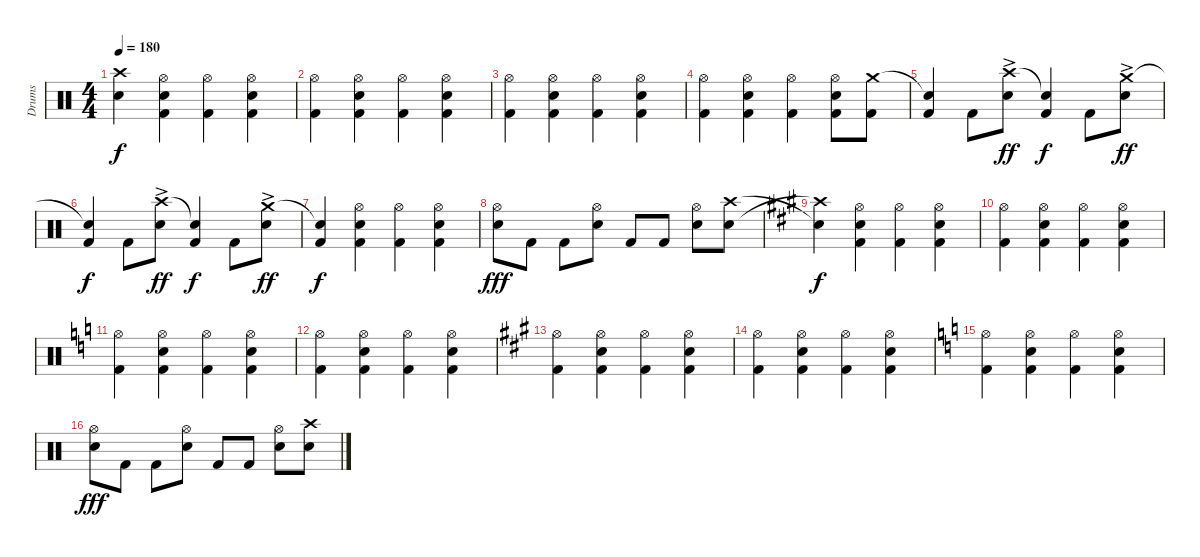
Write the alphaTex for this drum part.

\track ("Drums" "Drums") {instrument percussion}
\staff {score}
\articulation defaults
\ts (4 4)
\tempo 180
\clef neutral
\ks c
("Snare (hit)"{t} "Crash high (hit)"{t}).4{dy f} ("Hi-Hat (open)" "Electric Snare (hit)" "Kick (hit) 2").4 ("Hi-Hat (open)" "Kick (hit) 2").4 ("Hi-Hat (open)" "Electric Snare (hit)" "Kick (hit) 2").4 |
("Hi-Hat (open)" "Kick (hit) 2").4 ("Hi-Hat (open)" "Electric Snare (hit)" "Kick (hit) 2").4 ("Hi-Hat (open)" "Kick (hit) 2").4 ("Hi-Hat (open)" "Electric Snare (hit)" "Kick (hit) 2").4 |
("Hi-Hat (open)" "Kick (hit) 2").4 ("Hi-Hat (open)" "Electric Snare (hit)" "Kick (hit) 2").4 ("Hi-Hat (open)" "Kick (hit) 2").4 ("Hi-Hat (open)" "Electric Snare (hit)" "Kick (hit) 2").4 |
("Hi-Hat (open)" "Kick (hit) 2").4 ("Hi-Hat (open)" "Electric Snare (hit)" "Kick (hit) 2").4 ("Hi-Hat (open)" "Kick (hit) 2").4 ("Hi-Hat (open)" "Electric Snare (hit)" "Kick (hit) 2").8 ("Crash medium (hit)" "Kick (hit) 2").8 |
("Snare (hit)"{t} "Kick (hit) 2").4 "Kick (hit) 2".8 ("Crash high (hit)"{ac} "Electric Snare (hit)").8{dy ff} ("Snare (hit)"{t} "Kick (hit) 2").4{dy f} "Kick (hit) 2".8 ("Crash medium (hit)"{ac} "Electric Snare (hit)").8{dy ff} |
("Snare (hit)"{t} "Kick (hit) 2").4{dy f} "Kick (hit) 2".8 ("Crash high (hit)"{ac} "Electric Snare (hit)").8{dy ff} ("Snare (hit)"{t} "Kick (hit) 2").4{dy f} "Kick (hit) 2".8 ("Crash medium (hit)"{ac} "Electric Snare (hit)").8{dy ff} |
("Snare (hit)"{t} "Kick (hit) 2").4{dy f} ("Hi-Hat (open)" "Electric Snare (hit)" "Kick (hit) 2").4 ("Hi-Hat (open)" "Kick (hit) 2").4 ("Hi-Hat (open)" "Electric Snare (hit)" "Kick (hit) 2").4 |
("Hi-Hat (open)" "Electric Snare (hit)").8{dy fff} "Kick (hit) 2".8 "Kick (hit) 2".8 ("Hi-Hat (open)" "Electric Snare (hit)").8 "Kick (hit) 2".8 "Kick (hit) 2".8 ("Hi-Hat (open)" "Electric Snare (hit)").8 ("Crash high (hit)" "Electric Snare (hit)").8 |
\ks a
("Snare (hit)"{t} "Crash high (hit)"{t}).4{dy f} ("Hi-Hat (open)" "Electric Snare (hit)" "Kick (hit) 2").4 ("Hi-Hat (open)" "Kick (hit) 2").4 ("Hi-Hat (open)" "Electric Snare (hit)" "Kick (hit) 2").4 |
("Hi-Hat (open)" "Kick (hit) 2").4 ("Hi-Hat (open)" "Electric Snare (hit)" "Kick (hit) 2").4 ("Hi-Hat (open)" "Kick (hit) 2").4 ("Hi-Hat (open)" "Electric Snare (hit)" "Kick (hit) 2").4 |
\ks c
("Hi-Hat (open)" "Kick (hit) 2").4 ("Hi-Hat (open)" "Electric Snare (hit)" "Kick (hit) 2").4 ("Hi-Hat (open)" "Kick (hit) 2").4 ("Hi-Hat (open)" "Electric Snare (hit)" "Kick (hit) 2").4 |
("Hi-Hat (open)" "Kick (hit) 2").4 ("Hi-Hat (open)" "Electric Snare (hit)" "Kick (hit) 2").4 ("Hi-Hat (open)" "Kick (hit) 2").4 ("Hi-Hat (open)" "Electric Snare (hit)" "Kick (hit) 2").4 |
\ks a
("Hi-Hat (open)" "Kick (hit) 2").4 ("Hi-Hat (open)" "Electric Snare (hit)" "Kick (hit) 2").4 ("Hi-Hat (open)" "Kick (hit) 2").4 ("Hi-Hat (open)" "Electric Snare (hit)" "Kick (hit) 2").4 |
("Hi-Hat (open)" "Kick (hit) 2").4 ("Hi-Hat (open)" "Electric Snare (hit)" "Kick (hit) 2").4 ("Hi-Hat (open)" "Kick (hit) 2").4 ("Hi-Hat (open)" "Electric Snare (hit)" "Kick (hit) 2").4 |
\ks c
("Hi-Hat (open)" "Kick (hit) 2").4 ("Hi-Hat (open)" "Electric Snare (hit)" "Kick (hit) 2").4 ("Hi-Hat (open)" "Kick (hit) 2").4 ("Hi-Hat (open)" "Electric Snare (hit)" "Kick (hit) 2").4 |
("Hi-Hat (open)" "Electric Snare (hit)").8{dy fff} "Kick (hit) 2".8 "Kick (hit) 2".8 ("Hi-Hat (open)" "Electric Snare (hit)").8 "Kick (hit) 2".8 "Kick (hit) 2".8 ("Hi-Hat (open)" "Electric Snare (hit)").8 ("Crash high (hit)" "Electric Snare (hit)").8
